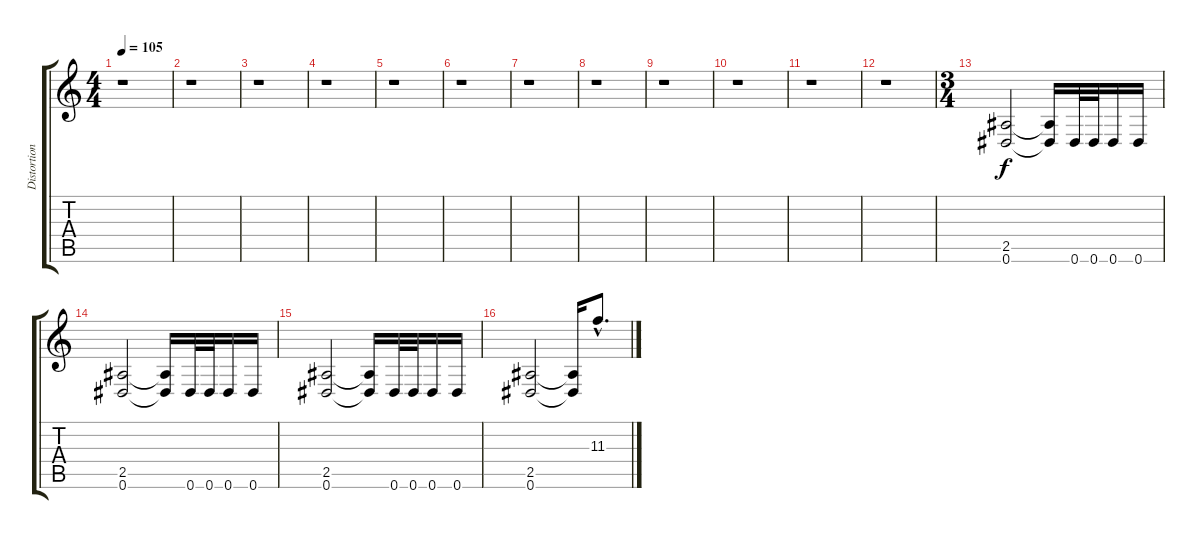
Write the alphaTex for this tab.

\track ("Distortion guitar [Lead]" "Distortion") {instrument distortionguitar}
\staff {score tabs}
\tuning (Eb4 Bb3 Gb3 Db3 Ab2 Eb2) {hide}
\ts (4 4)
\tempo 105
\clef g2
\ks c
r.1{dy f} |
r.1 |
r.1 |
r.1 |
r.1 |
r.1 |
r.1 |
r.1 |
r.1 |
r.1 |
r.1 |
r.1 |
\ts (3 4)
(2.5 0.6).2 (2.5{t} 0.6{t}).16 0.6.32 0.6.32 0.6.16 0.6.16 |
(2.5 0.6).2 (2.5{t} 0.6{t}).16 0.6.32 0.6.32 0.6.16 0.6.16 |
(2.5 0.6).2 (2.5{t} 0.6{t}).16 0.6.32 0.6.32 0.6.16 0.6.16 |
(2.5 0.6).2 (2.5{t} 0.6{t}).16 11.3{hac}.8{d volume 12}
